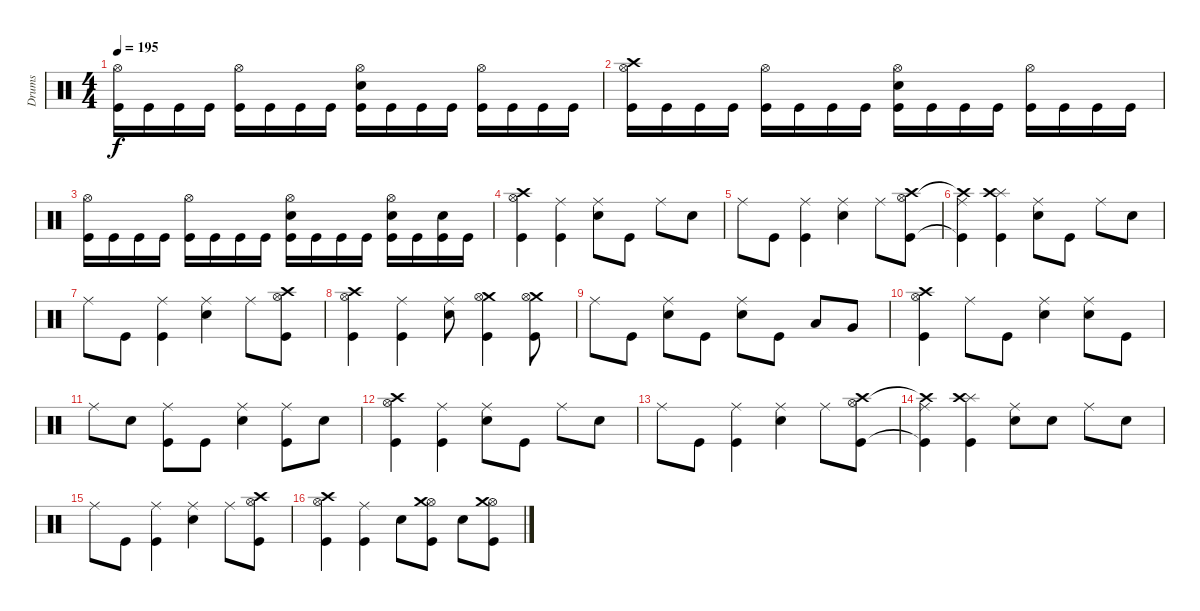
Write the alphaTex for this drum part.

\track ("Drums" "Drums") {instrument percussion}
\staff {score}
\articulation defaults
\ts (4 4)
\tempo 195
\clef neutral
\ks c
("Hi-Hat (open)" "Kick (hit)").16{dy f} "Kick (hit)".16 "Kick (hit)".16 "Kick (hit)".16 ("Hi-Hat (open)" "Kick (hit)").16 "Kick (hit)".16 "Kick (hit)".16 "Kick (hit)".16 ("Hi-Hat (open)" "Electric Snare (hit)" "Kick (hit)").16 "Kick (hit)".16 "Kick (hit)".16 "Kick (hit)".16 ("Hi-Hat (open)" "Kick (hit)").16 "Kick (hit)".16 "Kick (hit)".16 "Kick (hit)".16 |
("Crash high (hit)" "Hi-Hat (open)" "Kick (hit)").16 "Kick (hit)".16 "Kick (hit)".16 "Kick (hit)".16 ("Hi-Hat (open)" "Kick (hit)").16 "Kick (hit)".16 "Kick (hit)".16 "Kick (hit)".16 ("Hi-Hat (open)" "Electric Snare (hit)" "Kick (hit)").16 "Kick (hit)".16 "Kick (hit)".16 "Kick (hit)".16 ("Hi-Hat (open)" "Kick (hit)").16 "Kick (hit)".16 "Kick (hit)".16 "Kick (hit)".16 |
("Hi-Hat (open)" "Kick (hit)").16 "Kick (hit)".16 "Kick (hit)".16 "Kick (hit)".16 ("Hi-Hat (open)" "Kick (hit)").16 "Kick (hit)".16 "Kick (hit)".16 "Kick (hit)".16 ("Hi-Hat (open)" "Electric Snare (hit)" "Kick (hit)").16 "Kick (hit)".16 "Kick (hit)".16 "Kick (hit)".16 ("Hi-Hat (open)" "Electric Snare (hit)" "Kick (hit)").16 "Kick (hit)".16 ("Electric Snare (hit)" "Kick (hit)").16 "Kick (hit)".16 |
("Hi-Hat (open)" "Crash high (hit)" "Kick (hit)").4 ("Ride (middle)" "Kick (hit)").4 ("Ride (middle)" "Electric Snare (hit)").8 "Kick (hit)".8 "Ride (middle)".8 "Electric Snare (hit)".8 |
"Ride (middle)".8 "Kick (hit)".8 ("Ride (middle)" "Kick (hit)").4 ("Ride (middle)" "Electric Snare (hit)").4 "Ride (middle)".8 ("Crash high (hit)" "Hi-Hat (open)" "Kick (hit)").8 |
("Ride (middle)" "Crash high (hit)"{t} "Kick (hit)"{t}).4 ("Splash (hit)" "Crash high (hit)" "Kick (hit)").4 ("Ride (middle)" "Electric Snare (hit)").8 "Kick (hit)".8 "Ride (middle)".8 "Electric Snare (hit)".8 |
"Ride (middle)".8 "Kick (hit)".8 ("Ride (middle)" "Kick (hit)").4 ("Ride (middle)" "Electric Snare (hit)").4 "Ride (middle)".8 ("Crash high (hit)" "Hi-Hat (open)" "Kick (hit)").8 |
("Hi-Hat (open)" "Crash high (hit)" "Kick (hit)").4 ("Ride (middle)" "Kick (hit)").4 ("Ride (middle)" "Electric Snare (hit)").8 ("Crash medium (hit)" "Hi-Hat (open)" "Kick (hit)").4 ("Crash medium (hit)" "Hi-Hat (open)" "Kick (hit)").8 |
"Ride (middle)".8 "Kick (hit)".8 ("Ride (middle)" "Electric Snare (hit)").8 "Kick (hit)".8 ("Ride (middle)" "Electric Snare (hit)").8 "Kick (hit)".8 "Low Tom (hit)".8 "Very Low Tom (hit)".8 |
("Hi-Hat (open)" "Crash high (hit)" "Kick (hit)").4 "Ride (middle)".8 "Kick (hit)".8 ("Ride (middle)" "Electric Snare (hit)").4 ("Ride (middle)" "Electric Snare (hit)").8 "Kick (hit)".8 |
"Ride (middle)".8 "Electric Snare (hit)".8 ("Ride (middle)" "Kick (hit)").8 "Kick (hit)".8 ("Ride (middle)" "Electric Snare (hit)").4 ("Ride (middle)" "Kick (hit)").8 "Electric Snare (hit)".8 |
("Hi-Hat (open)" "Crash high (hit)" "Kick (hit)").4 ("Ride (middle)" "Kick (hit)").4 ("Ride (middle)" "Electric Snare (hit)").8 "Kick (hit)".8 "Ride (middle)".8 "Electric Snare (hit)".8 |
"Ride (middle)".8 "Kick (hit)".8 ("Ride (middle)" "Kick (hit)").4 ("Ride (middle)" "Electric Snare (hit)").4 "Ride (middle)".8 ("Crash high (hit)" "Hi-Hat (open)" "Kick (hit)").8 |
("Ride (middle)" "Crash high (hit)"{t} "Kick (hit)"{t}).4 ("Splash (hit)" "Crash high (hit)" "Kick (hit)").4 ("Ride (middle)" "Electric Snare (hit)").8 "Electric Snare (hit)".8 "Ride (middle)".8 "Electric Snare (hit)".8 |
"Ride (middle)".8 "Kick (hit)".8 ("Ride (middle)" "Kick (hit)").4 ("Ride (middle)" "Electric Snare (hit)").4 "Ride (middle)".8 ("Crash high (hit)" "Hi-Hat (open)" "Kick (hit)").8 |
("Hi-Hat (open)" "Crash high (hit)" "Kick (hit)").4 ("Ride (middle)" "Kick (hit)").4 "Electric Snare (hit)".8 ("Hi-Hat (open)" "Crash medium (hit)" "Kick (hit)").8 "Electric Snare (hit)".8 ("Hi-Hat (open)" "Crash medium (hit)" "Kick (hit)").8
